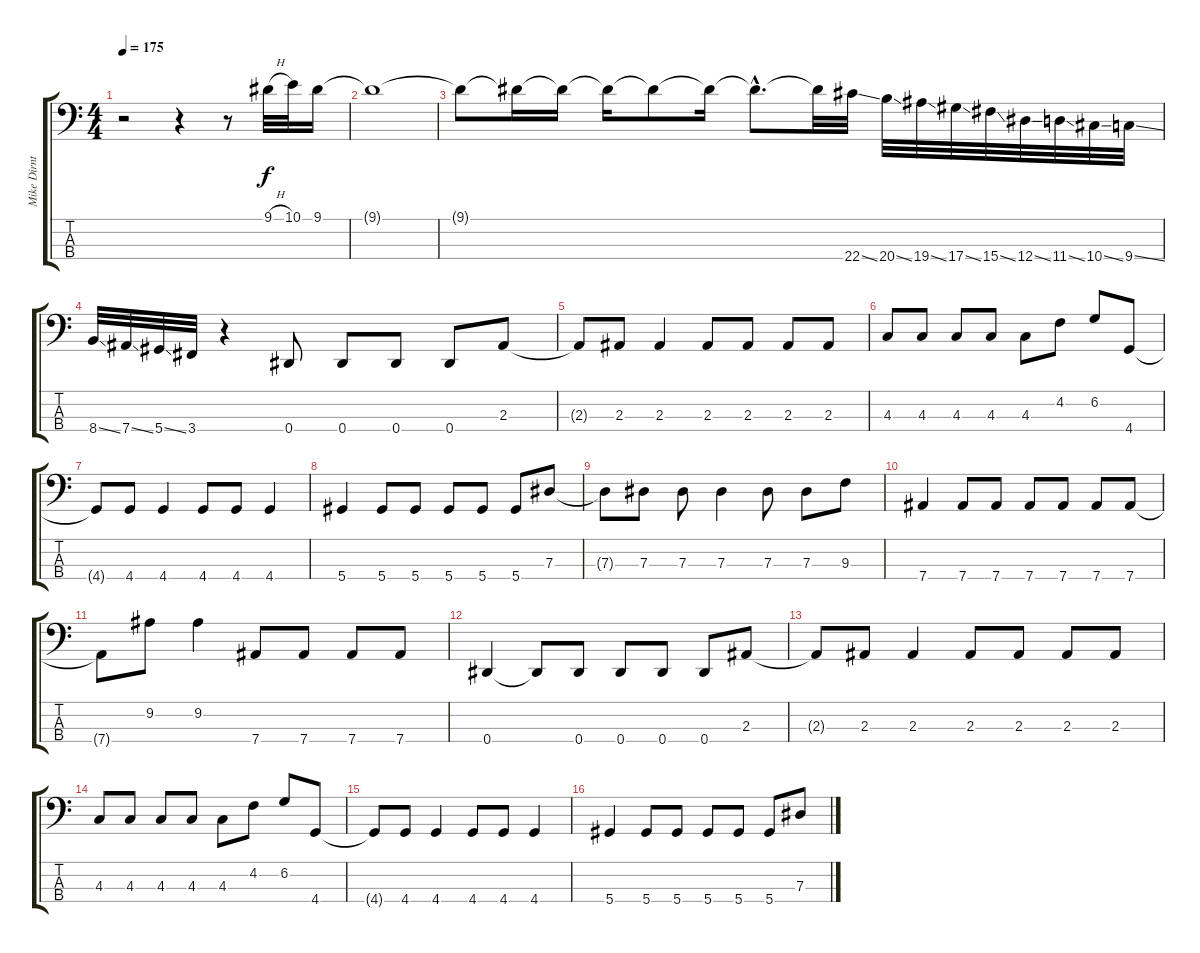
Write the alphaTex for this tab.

\track ("Mike Dirnt" "Mike Dirnt") {instrument electricbassfinger}
\staff {score tabs}
\tuning (Gb2 Db2 Ab1 Eb1) {hide}
\ts (4 4)
\tempo 175
\clef f4
\ks c
r.2{dy f} r.4 r.8 9.1{h}.32 10.1.32 9.1.16 |
9.1{t}.1 |
9.1{t}.8 9.1{t}.16 9.1{t}.16 9.1{t}.16 9.1{t}.8 9.1{t}.16 9.1{hac t}.8{d} 9.1{t}.32 22.4{ss}.32 20.4{ss}.32 19.4{ss}.32 17.4{ss}.32 15.4{ss}.32 12.4{ss}.32 11.4{ss}.32 10.4{ss}.32 9.4{ss}.32 |
8.4{ss}.32 7.4{ss}.32 5.4{ss}.32 3.4.32 r.4 0.4.8 0.4.8 0.4.8 0.4.8 2.3.8 |
2.3{t}.8 2.3.8 2.3.4 2.3.8 2.3.8 2.3.8 2.3.8 |
4.3.8 4.3.8 4.3.8 4.3.8 4.3.8 4.2.8 6.2.8 4.4.8 |
4.4{t}.8 4.4.8 4.4.4 4.4.8 4.4.8 4.4.4 |
5.4.4 5.4.8 5.4.8 5.4.8 5.4.8 5.4.8 7.3.8 |
7.3{t}.8 7.3.8 7.3.8 7.3.4 7.3.8 7.3.8 9.3.8 |
7.4.4 7.4.8 7.4.8 7.4.8 7.4.8 7.4.8 7.4.8 |
7.4{t}.8 9.2.8 9.2.4 7.4.8 7.4.8 7.4.8 7.4.8 |
0.4.4 0.4{t}.8 0.4.8 0.4.8 0.4.8 0.4.8 2.3.8 |
2.3{t}.8 2.3.8 2.3.4 2.3.8 2.3.8 2.3.8 2.3.8 |
4.3.8 4.3.8 4.3.8 4.3.8 4.3.8 4.2.8 6.2.8 4.4.8 |
4.4{t}.8 4.4.8 4.4.4 4.4.8 4.4.8 4.4.4 |
5.4.4 5.4.8 5.4.8 5.4.8 5.4.8 5.4.8 7.3.8
